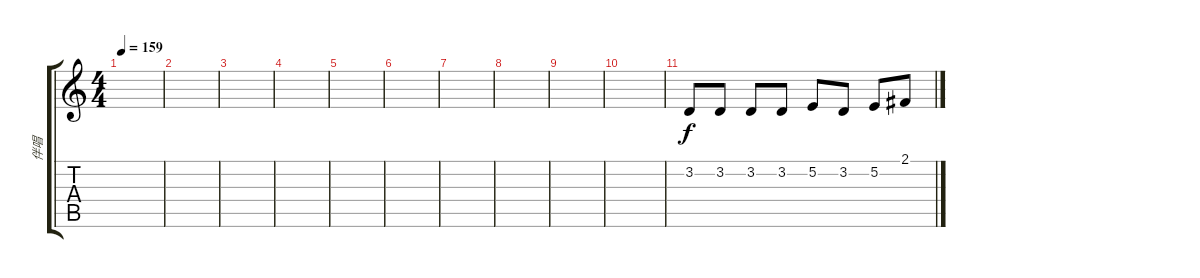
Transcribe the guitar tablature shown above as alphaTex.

\track ("伴唱" "伴唱") {instrument glockenspiel}
\staff {score tabs}
\tuning (E4 B3 G3 D3 A2 E2) {hide}
\ts (4 4)
\tempo 159
\clef g2
\ks c
|
|
|
|
|
|
|
|
|
|
3.2.8 3.2.8 3.2.8 3.2.8 5.2.8 3.2.8{txt ""} 5.2.8 2.1.8
